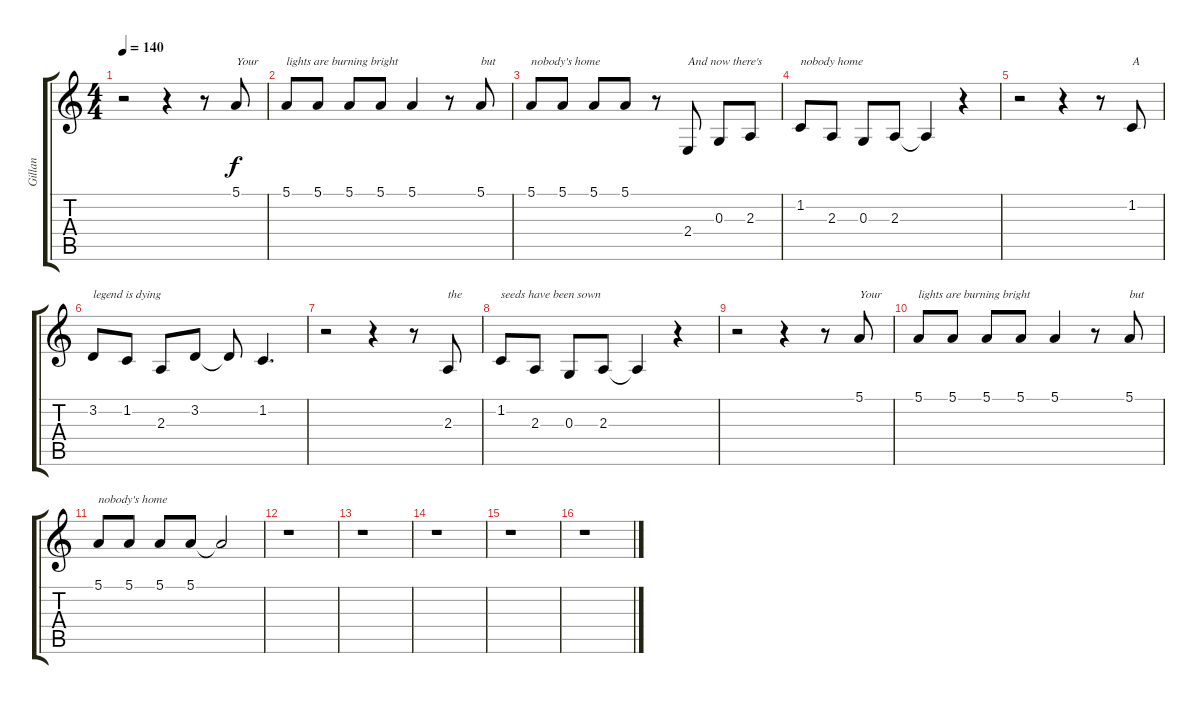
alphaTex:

\track ("Gillan" "Gillan") {instrument violin}
\staff {score tabs}
\tuning (E4 B3 G3 D3 A2 E2) {hide}
\ts (4 4)
\tempo 140
\clef g2
\ks c
r.2{dy f} r.4 r.8 5.1.8{txt "Your"} |
5.1.8{txt "lights are burning bright"} 5.1.8 5.1.8 5.1.8 5.1.4 r.8 5.1.8{txt "but"} |
5.1.8{txt "nobody's home"} 5.1.8 5.1.8 5.1.8 r.8 2.4.8{txt "And now there's"} 0.3.8 2.3.8 |
1.2.8{txt "nobody home"} 2.3.8 0.3.8 2.3.8 2.3{t}.4 r.4 |
r.2 r.4 r.8 1.2.8{txt "A"} |
3.2.8{txt "legend is dying"} 1.2.8 2.3.8 3.2.8 3.2{t}.8 1.2.4{d} |
r.2 r.4 r.8 2.3.8{txt "the"} |
1.2.8{txt "seeds have been sown"} 2.3.8 0.3.8 2.3.8 2.3{t}.4 r.4 |
r.2 r.4 r.8 5.1.8{txt "Your"} |
5.1.8{txt "lights are burning bright"} 5.1.8 5.1.8 5.1.8 5.1.4 r.8 5.1.8{txt "but"} |
5.1.8{txt "nobody's home"} 5.1.8 5.1.8 5.1.8 5.1{t}.2 |
r.1 |
r.1 |
r.1 |
r.1 |
r.1
